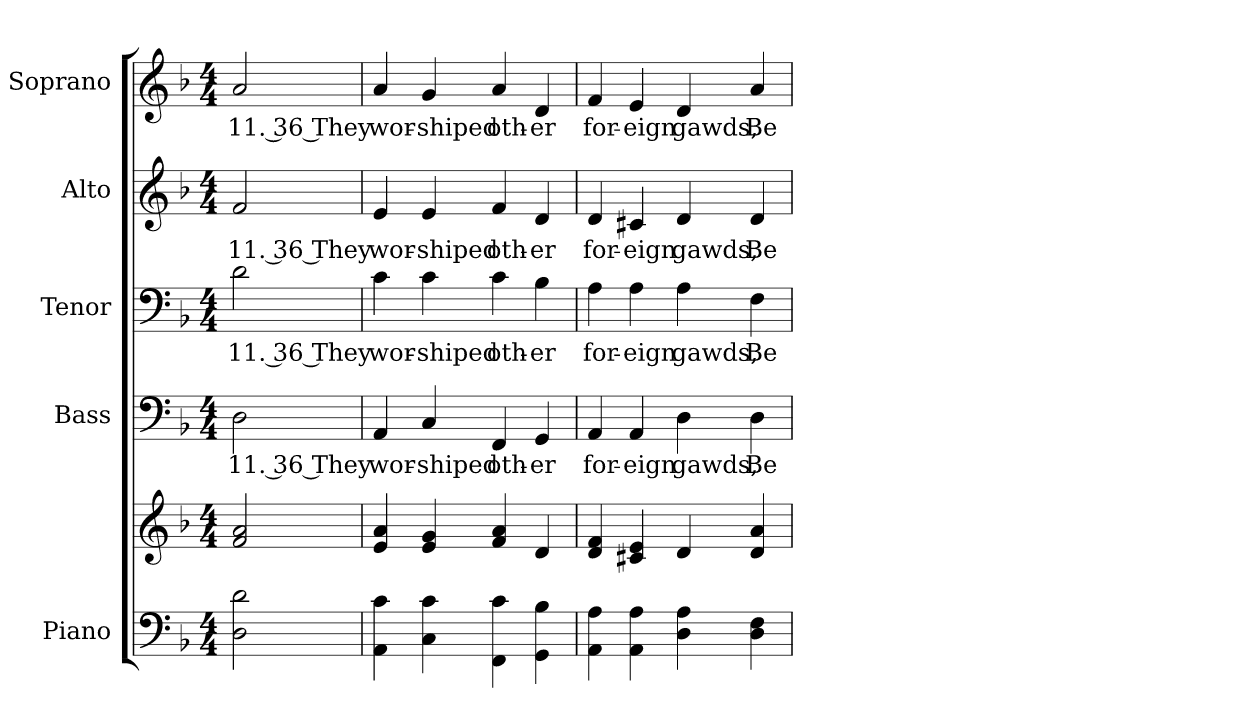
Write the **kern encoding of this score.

**kern	**kern	**kern	**text	**kern	**text	**kern	**text	**kern	**text
*part5	*part5	*part4	*part4	*part3	*part3	*part2	*part2	*part1	*part1
*staff6	*staff5	*staff4	*staff4	*staff3	*staff3	*staff2	*staff2	*staff1	*staff1
*I"Piano	*	*I"Bass	*	*I"Tenor	*	*I"Alto	*	*I"Soprano	*
*I'Pno.	*	*I'B.	*	*I'T.	*	*I'A.	*	*I'S.	*
!!LO:PB:g=z
*clefF4	*clefG2	*clefF4	*	*clefF4	*	*clefG2	*	*clefG2	*
*k[b-]	*k[b-]	*k[b-]	*	*k[b-]	*	*k[b-]	*	*k[b-]	*
*F:	*F:	*F:	*	*F:	*	*F:	*	*F:	*
*M4/4	*M4/4	*M4/4	*	*M4/4	*	*M4/4	*	*M4/4	*
*MM150	*MM150	*MM150	*	*MM150	*	*MM150	*	*MM150	*
=1	=1	=1	=1	=1	=1	=1	=1	=1	=1
!	!	!	!LO:LY:b:color=#000000	!	!	!	!	!	!
!	!	!	!	!	!LO:LY:b:color=#000000	!	!	!	!
!	!	!	!	!	!	!	!LO:LY:b:color=#000000	!	!
!	!	!	!	!	!	!	!	!	!LO:LY:b:color=#000000
2Di\ 2di	2fi/ 2ai	2Di\	11. 36 They	2di\	11. 36 They	2fi/	11. 36 They	2ai/	11. 36 They
=2	=2	=2	=2	=2	=2	=2	=2	=2	=2
!	!	!	!LO:LY:b:color=#000000	!	!	!	!	!	!
!	!	!	!	!	!LO:LY:b:color=#000000	!	!	!	!
!	!	!	!	!	!	!	!LO:LY:b:color=#000000	!	!
!	!	!	!	!	!	!	!	!	!LO:LY:b:color=#000000
4AAi\ 4ci	4ei/ 4ai	4AAi/	wor-	4ci\	wor-	4ei/	wor-	4ai/	wor-
!	!	!	!LO:LY:b:color=#000000	!	!	!	!	!	!
!	!	!	!	!	!LO:LY:b:color=#000000	!	!	!	!
!	!	!	!	!	!	!	!LO:LY:b:color=#000000	!	!
!	!	!	!	!	!	!	!	!	!LO:LY:b:color=#000000
4Ci\ 4ci	4ei/ 4gi	4Ci/	-shiped	4ci\	-shiped	4ei/	-shiped	4gi/	-shiped
!	!	!	!LO:LY:b:color=#000000	!	!	!	!	!	!
!	!	!	!	!	!LO:LY:b:color=#000000	!	!	!	!
!	!	!	!	!	!	!	!LO:LY:b:color=#000000	!	!
!	!	!	!	!	!	!	!	!	!LO:LY:b:color=#000000
4FFi\ 4ci	4fi/ 4ai	4FFi/	oth-	4ci\	oth-	4fi/	oth-	4ai/	oth-
!	!	!	!LO:LY:b:color=#000000	!	!	!	!	!	!
!	!	!	!	!	!LO:LY:b:color=#000000	!	!	!	!
!	!	!	!	!	!	!	!LO:LY:b:color=#000000	!	!
!	!	!	!	!	!	!	!	!	!LO:LY:b:color=#000000
4GGi\ 4B-i	4di/	4GGi/	-er	4B-i\	-er	4di/	-er	4di/	-er
=3	=3	=3	=3	=3	=3	=3	=3	=3	=3
!	!	!	!LO:LY:b:color=#000000	!	!	!	!	!	!
!	!	!	!	!	!LO:LY:b:color=#000000	!	!	!	!
!	!	!	!	!	!	!	!LO:LY:b:color=#000000	!	!
!	!	!	!	!	!	!	!	!	!LO:LY:b:color=#000000
4AAi\ 4Ai	4di/ 4fi	4AAi/	for-	4Ai\	for-	4di/	for-	4fi/	for-
!	!	!	!LO:LY:b:color=#000000	!	!	!	!	!	!
!	!	!	!	!	!LO:LY:b:color=#000000	!	!	!	!
!	!	!	!	!	!	!	!LO:LY:b:color=#000000	!	!
!	!	!	!	!	!	!	!	!	!LO:LY:b:color=#000000
4AAi\ 4Ai	4c#Xi/ 4ei	4AAi/	-eign	4Ai\	-eign	4c#Xi/	-eign	4ei/	-eign
!	!	!	!LO:LY:b:color=#000000	!	!	!	!	!	!
!	!	!	!	!	!LO:LY:b:color=#000000	!	!	!	!
!	!	!	!	!	!	!	!LO:LY:b:color=#000000	!	!
!	!	!	!	!	!	!	!	!	!LO:LY:b:color=#000000
4Di\ 4Ai	4di/	4Di\	gawds,	4Ai\	gawds,	4di/	gawds,	4di/	gawds,
!	!	!	!LO:LY:b:color=#000000	!	!	!	!	!	!
!	!	!	!	!	!LO:LY:b:color=#000000	!	!	!	!
!	!	!	!	!	!	!	!LO:LY:b:color=#000000	!	!
!	!	!	!	!	!	!	!	!	!LO:LY:b:color=#000000
4Di\ 4Fi	4di/ 4ai	4Di\	Be-	4Fi\	Be-	4di/	Be-	4ai/	Be-
=	=	=	=	=	=	=	=	=	=
*-	*-	*-	*-	*-	*-	*-	*-	*-	*-
